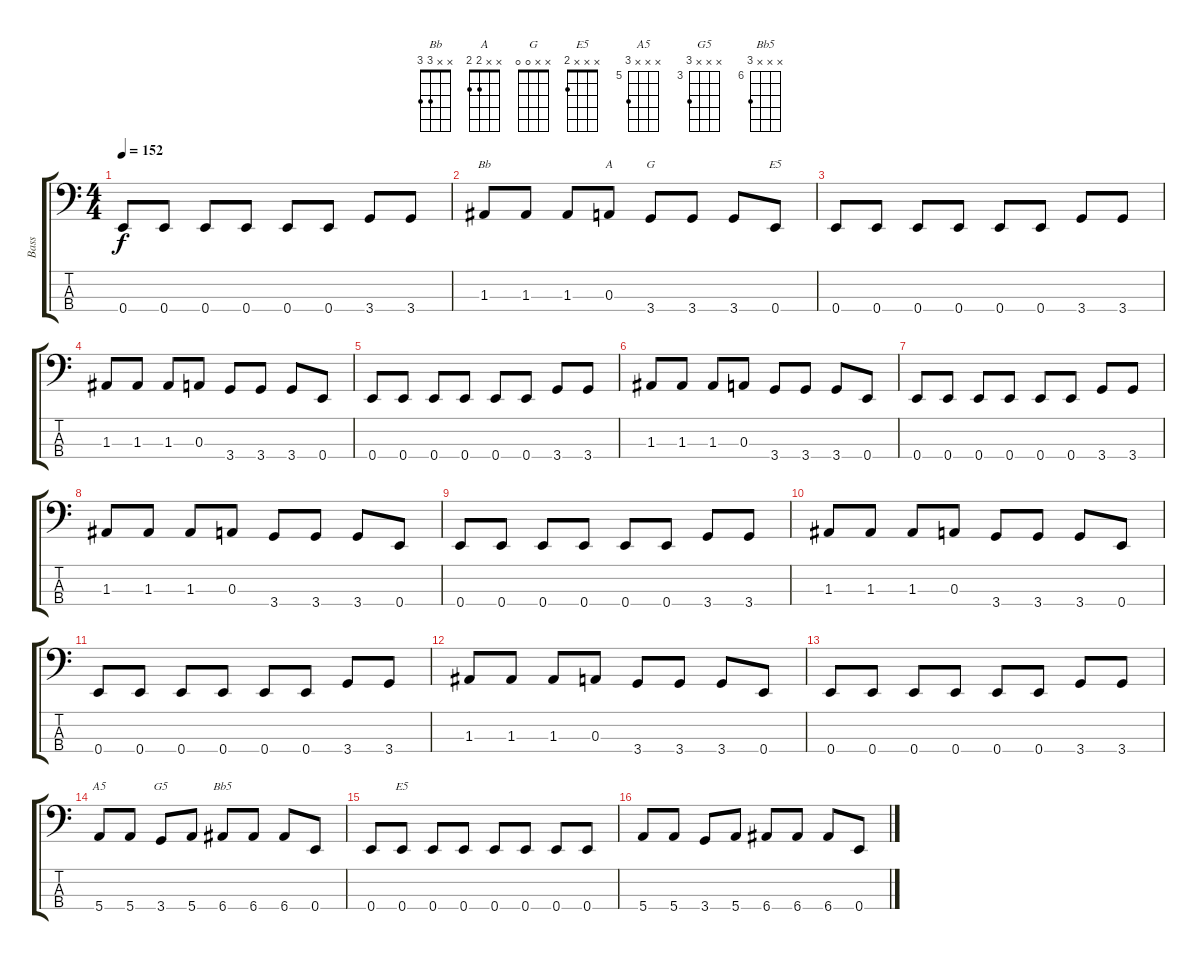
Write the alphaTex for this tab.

\track ("Bass" "Bass") {instrument electricbassfinger}
\staff {score tabs}
\tuning (G2 D2 A1 E1) {hide}
\chord ("Bb" x x 3 3)
\chord ("A" x x 2 2)
\chord ("G" x x 0 0)
\chord ("E5" x x x x)
\chord ("A5" x x x 7) {firstfret 5}
\chord ("G5" x x x 5) {firstfret 3}
\chord ("Bb5" x x x 8) {firstfret 6}
\chord ("E5" x x x 2)
\ts (4 4)
\tempo 152
\clef f4
\ks c
0.4.8{dy f} 0.4.8 0.4.8 0.4.8 0.4.8 0.4.8 3.4.8 3.4.8 |
1.3.8{ch "Bb"} 1.3.8 1.3.8 0.3.8{ch "A"} 3.4.8{ch "G"} 3.4.8 3.4.8 0.4.8{ch "E5"} |
0.4.8 0.4.8 0.4.8 0.4.8 0.4.8 0.4.8 3.4.8 3.4.8 |
1.3.8 1.3.8 1.3.8 0.3.8 3.4.8 3.4.8 3.4.8 0.4.8 |
0.4.8 0.4.8 0.4.8 0.4.8 0.4.8 0.4.8 3.4.8 3.4.8 |
1.3.8 1.3.8 1.3.8 0.3.8 3.4.8 3.4.8 3.4.8 0.4.8 |
0.4.8 0.4.8 0.4.8 0.4.8 0.4.8 0.4.8 3.4.8 3.4.8 |
1.3.8 1.3.8 1.3.8 0.3.8 3.4.8 3.4.8 3.4.8 0.4.8 |
0.4.8 0.4.8 0.4.8 0.4.8 0.4.8 0.4.8 3.4.8 3.4.8 |
1.3.8 1.3.8 1.3.8 0.3.8 3.4.8 3.4.8 3.4.8 0.4.8 |
0.4.8 0.4.8 0.4.8 0.4.8 0.4.8 0.4.8 3.4.8 3.4.8 |
1.3.8 1.3.8 1.3.8 0.3.8 3.4.8 3.4.8 3.4.8 0.4.8 |
0.4.8 0.4.8 0.4.8 0.4.8 0.4.8 0.4.8 3.4.8 3.4.8 |
5.4.8{ch "A5"} 5.4.8 3.4.8{ch "G5"} 5.4.8 6.4.8{ch "Bb5"} 6.4.8 6.4.8 0.4.8 |
0.4.8 0.4.8{ch "E5"} 0.4.8 0.4.8 0.4.8 0.4.8 0.4.8 0.4.8 |
5.4.8 5.4.8 3.4.8 5.4.8 6.4.8 6.4.8 6.4.8 0.4.8
